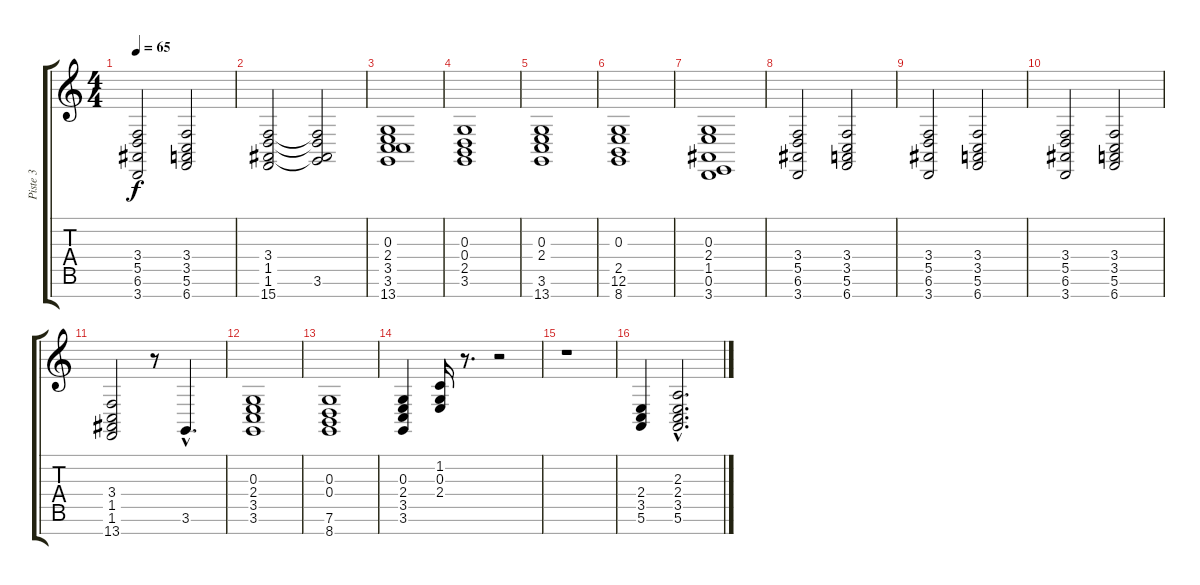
\track ("Piste 3" "Piste 3") {instrument synthstrings1}
\staff {score tabs}
\tuning (E4 B3 G3 D3 A2 E2 B1) {hide}
\ts (4 4)
\tempo 65
\clef g2
\ks c
(3.4 5.5 6.6 3.7).2{dy f} (3.4 3.5 5.6 6.7).2 |
(3.4 1.5 1.6 15.7).2 (3.4{t} 1.5{t} 3.6 15.7{t}).2 |
(0.3 2.4 3.5 3.6 13.7).1 |
(0.3 0.4 2.5 3.6).1 |
(0.3 2.4 3.6 13.7).1 |
(0.3 2.5 12.6 8.7).1 |
(0.3 2.4 1.5 0.6 3.7).1 |
(3.4 5.5 6.6 3.7).2 (3.4 3.5 5.6 6.7).2 |
(3.4 5.5 6.6 3.7).2 (3.4 3.5 5.6 6.7).2 |
(3.4 5.5 6.6 3.7).2 (3.4 3.5 5.6 6.7).2 |
(3.4 1.5 1.6 13.7).2 r.8 3.6{hac}.4{d} |
(0.3 2.4 3.5 3.6).1 |
(0.3 0.4 7.6 8.7).1 |
(0.3 2.4 3.5 3.6).4 (1.2 0.3 2.4).16 r.8{d} r.2 |
r.1 |
(2.4 3.5 5.6).4 (2.3{hac} 2.4{hac} 3.5{hac} 5.6{hac}).2{d}
